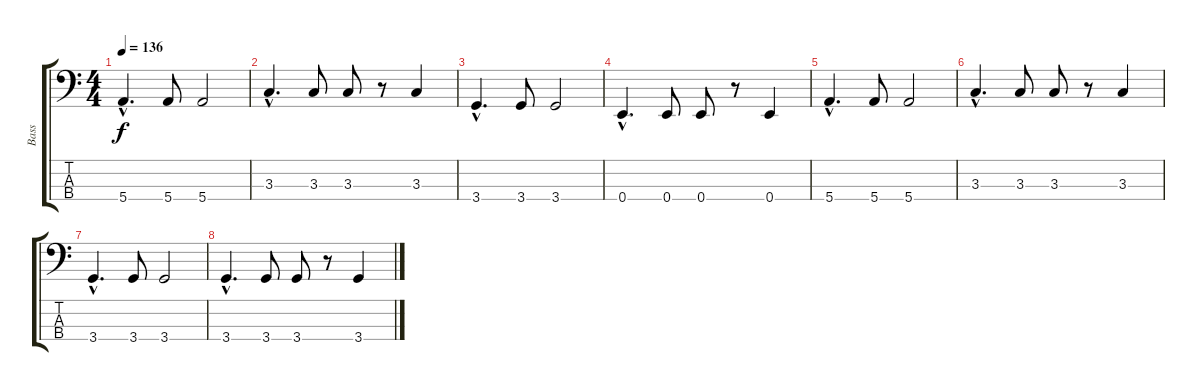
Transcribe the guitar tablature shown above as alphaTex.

\track ("Bass" "Bass") {instrument electricbasspick}
\staff {score tabs}
\tuning (G2 D2 A1 E1) {hide}
\ts (4 4)
\tempo 136
\clef f4
\ks c
5.4{hac}.4{d dy f} 5.4.8 5.4.2 |
3.3{hac}.4{d} 3.3.8 3.3.8 r.8 3.3.4 |
3.4{hac}.4{d} 3.4.8 3.4.2 |
0.4{hac}.4{d} 0.4.8 0.4.8 r.8 0.4.4 |
5.4{hac}.4{d} 5.4.8 5.4.2 |
3.3{hac}.4{d} 3.3.8 3.3.8 r.8 3.3.4 |
3.4{hac}.4{d} 3.4.8 3.4.2 |
3.4{hac}.4{d} 3.4.8 3.4.8 r.8 3.4.4
